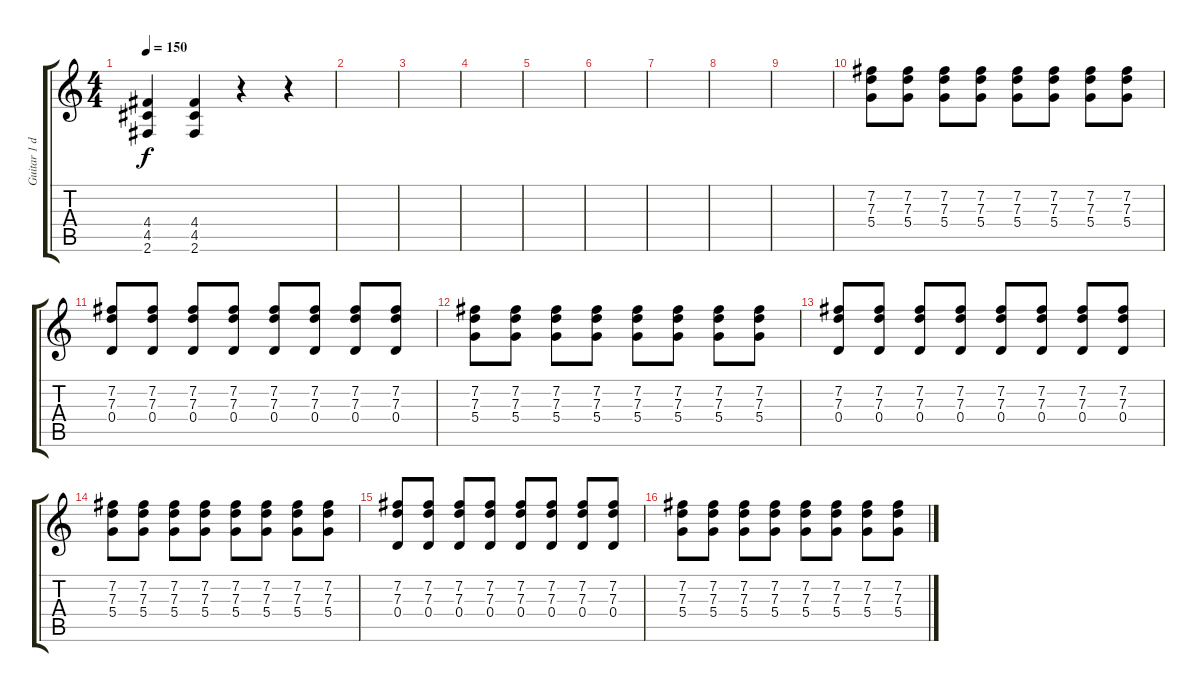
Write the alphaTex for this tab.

\track ("Guitar 1 distort" "Guitar 1 d") {solo instrument distortionguitar}
\staff {score tabs}
\tuning (E4 B3 G3 D3 A2 E2) {hide}
\ts (4 4)
\tempo 150
\clef g2
\ks c
(4.4 4.5 2.6).4{dy f} (4.4 4.5 2.6).4 r.4 r.4 |
|
|
|
|
|
|
|
|
(7.2 7.3 5.4).8 (7.2 7.3 5.4).8 (7.2 7.3 5.4).8 (7.2 7.3 5.4).8 (7.2 7.3 5.4).8 (7.2 7.3 5.4).8 (7.2 7.3 5.4).8 (7.2 7.3 5.4).8 |
(7.2 7.3 0.4).8 (7.2 7.3 0.4).8 (7.2 7.3 0.4).8 (7.2 7.3 0.4).8 (7.2 7.3 0.4).8 (7.2 7.3 0.4).8 (7.2 7.3 0.4).8 (7.2 7.3 0.4).8 |
(7.2 7.3 5.4).8 (7.2 7.3 5.4).8 (7.2 7.3 5.4).8 (7.2 7.3 5.4).8 (7.2 7.3 5.4).8 (7.2 7.3 5.4).8 (7.2 7.3 5.4).8 (7.2 7.3 5.4).8 |
(7.2 7.3 0.4).8 (7.2 7.3 0.4).8 (7.2 7.3 0.4).8 (7.2 7.3 0.4).8 (7.2 7.3 0.4).8 (7.2 7.3 0.4).8 (7.2 7.3 0.4).8 (7.2 7.3 0.4).8 |
(7.2 7.3 5.4).8 (7.2 7.3 5.4).8 (7.2 7.3 5.4).8 (7.2 7.3 5.4).8 (7.2 7.3 5.4).8 (7.2 7.3 5.4).8 (7.2 7.3 5.4).8 (7.2 7.3 5.4).8 |
(7.2 7.3 0.4).8 (7.2 7.3 0.4).8 (7.2 7.3 0.4).8 (7.2 7.3 0.4).8 (7.2 7.3 0.4).8 (7.2 7.3 0.4).8 (7.2 7.3 0.4).8 (7.2 7.3 0.4).8 |
(7.2 7.3 5.4).8 (7.2 7.3 5.4).8 (7.2 7.3 5.4).8 (7.2 7.3 5.4).8 (7.2 7.3 5.4).8 (7.2 7.3 5.4).8 (7.2 7.3 5.4).8 (7.2 7.3 5.4).8
